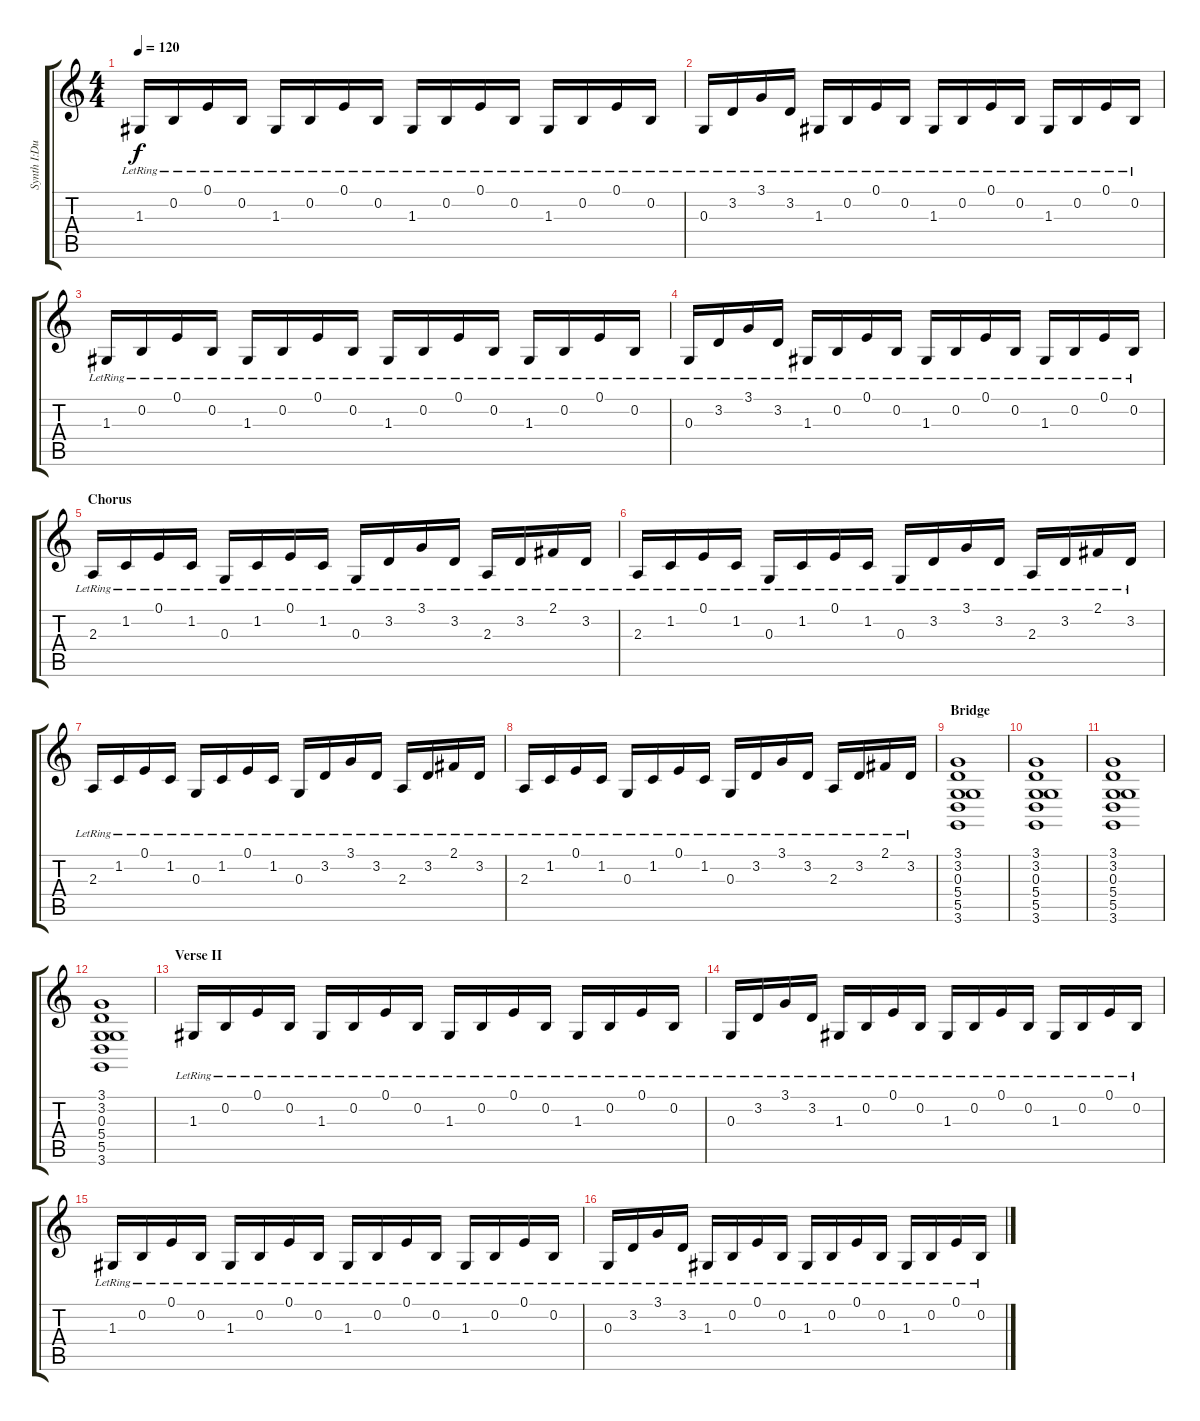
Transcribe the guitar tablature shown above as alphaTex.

\track ("Synth I:Dual Voice" "Synth I:Du") {instrument churchorgan}
\staff {score tabs}
\tuning (E4 B3 G3 D3 A2 E2) {hide}
\ts (4 4)
\tempo 120
\clef g2
\ks c
1.3{lr}.16{dy f} 0.2{lr}.16 0.1{lr}.16 0.2{lr}.16 1.3{lr}.16 0.2{lr}.16 0.1{lr}.16 0.2{lr}.16 1.3{lr}.16 0.2{lr}.16 0.1{lr}.16 0.2{lr}.16 1.3{lr}.16 0.2{lr}.16 0.1{lr}.16 0.2{lr}.16 |
0.3{lr}.16 3.2{lr}.16 3.1{lr}.16 3.2{lr}.16 1.3{lr}.16 0.2{lr}.16 0.1{lr}.16 0.2{lr}.16 1.3{lr}.16 0.2{lr}.16 0.1{lr}.16 0.2{lr}.16 1.3{lr}.16 0.2{lr}.16 0.1{lr}.16 0.2{lr}.16 |
1.3{lr}.16 0.2{lr}.16 0.1{lr}.16 0.2{lr}.16 1.3{lr}.16 0.2{lr}.16 0.1{lr}.16 0.2{lr}.16 1.3{lr}.16 0.2{lr}.16 0.1{lr}.16 0.2{lr}.16 1.3{lr}.16 0.2{lr}.16 0.1{lr}.16 0.2{lr}.16 |
0.3{lr}.16 3.2{lr}.16 3.1{lr}.16 3.2{lr}.16 1.3{lr}.16 0.2{lr}.16 0.1{lr}.16 0.2{lr}.16 1.3{lr}.16 0.2{lr}.16 0.1{lr}.16 0.2{lr}.16 1.3{lr}.16 0.2{lr}.16 0.1{lr}.16 0.2{lr}.16 |
\section ("" "Chorus")
2.3{lr}.16 1.2{lr}.16 0.1{lr}.16 1.2{lr}.16 0.3{lr}.16 1.2{lr}.16 0.1{lr}.16 1.2{lr}.16 0.3{lr}.16 3.2{lr}.16 3.1{lr}.16 3.2{lr}.16 2.3{lr}.16 3.2{lr}.16 2.1{lr}.16 3.2{lr}.16 |
2.3{lr}.16 1.2{lr}.16 0.1{lr}.16 1.2{lr}.16 0.3{lr}.16 1.2{lr}.16 0.1{lr}.16 1.2{lr}.16 0.3{lr}.16 3.2{lr}.16 3.1{lr}.16 3.2{lr}.16 2.3{lr}.16 3.2{lr}.16 2.1{lr}.16 3.2{lr}.16 |
2.3{lr}.16 1.2{lr}.16 0.1{lr}.16 1.2{lr}.16 0.3{lr}.16 1.2{lr}.16 0.1{lr}.16 1.2{lr}.16 0.3{lr}.16 3.2{lr}.16 3.1{lr}.16 3.2{lr}.16 2.3{lr}.16 3.2{lr}.16 2.1{lr}.16 3.2{lr}.16 |
2.3{lr}.16 1.2{lr}.16 0.1{lr}.16 1.2{lr}.16 0.3{lr}.16 1.2{lr}.16 0.1{lr}.16 1.2{lr}.16 0.3{lr}.16 3.2{lr}.16 3.1{lr}.16 3.2{lr}.16 2.3{lr}.16 3.2{lr}.16 2.1{lr}.16 3.2{lr}.16 |
\section ("" "Bridge")
(3.1 3.2 0.3 5.4 5.5 3.6).1 |
(3.1 3.2 0.3 5.4 5.5 3.6).1 |
(3.1 3.2 0.3 5.4 5.5 3.6).1 |
(3.1 3.2 0.3 5.4 5.5 3.6).1 |
\section ("" "Verse II")
1.3{lr}.16 0.2{lr}.16 0.1{lr}.16 0.2{lr}.16 1.3{lr}.16 0.2{lr}.16 0.1{lr}.16 0.2{lr}.16 1.3{lr}.16 0.2{lr}.16 0.1{lr}.16 0.2{lr}.16 1.3{lr}.16 0.2{lr}.16 0.1{lr}.16 0.2{lr}.16 |
0.3{lr}.16 3.2{lr}.16 3.1{lr}.16 3.2{lr}.16 1.3{lr}.16 0.2{lr}.16 0.1{lr}.16 0.2{lr}.16 1.3{lr}.16 0.2{lr}.16 0.1{lr}.16 0.2{lr}.16 1.3{lr}.16 0.2{lr}.16 0.1{lr}.16 0.2{lr}.16 |
1.3{lr}.16 0.2{lr}.16 0.1{lr}.16 0.2{lr}.16 1.3{lr}.16 0.2{lr}.16 0.1{lr}.16 0.2{lr}.16 1.3{lr}.16 0.2{lr}.16 0.1{lr}.16 0.2{lr}.16 1.3{lr}.16 0.2{lr}.16 0.1{lr}.16 0.2{lr}.16 |
0.3{lr}.16 3.2{lr}.16 3.1{lr}.16 3.2{lr}.16 1.3{lr}.16 0.2{lr}.16 0.1{lr}.16 0.2{lr}.16 1.3{lr}.16 0.2{lr}.16 0.1{lr}.16 0.2{lr}.16 1.3{lr}.16 0.2{lr}.16 0.1{lr}.16 0.2{lr}.16
